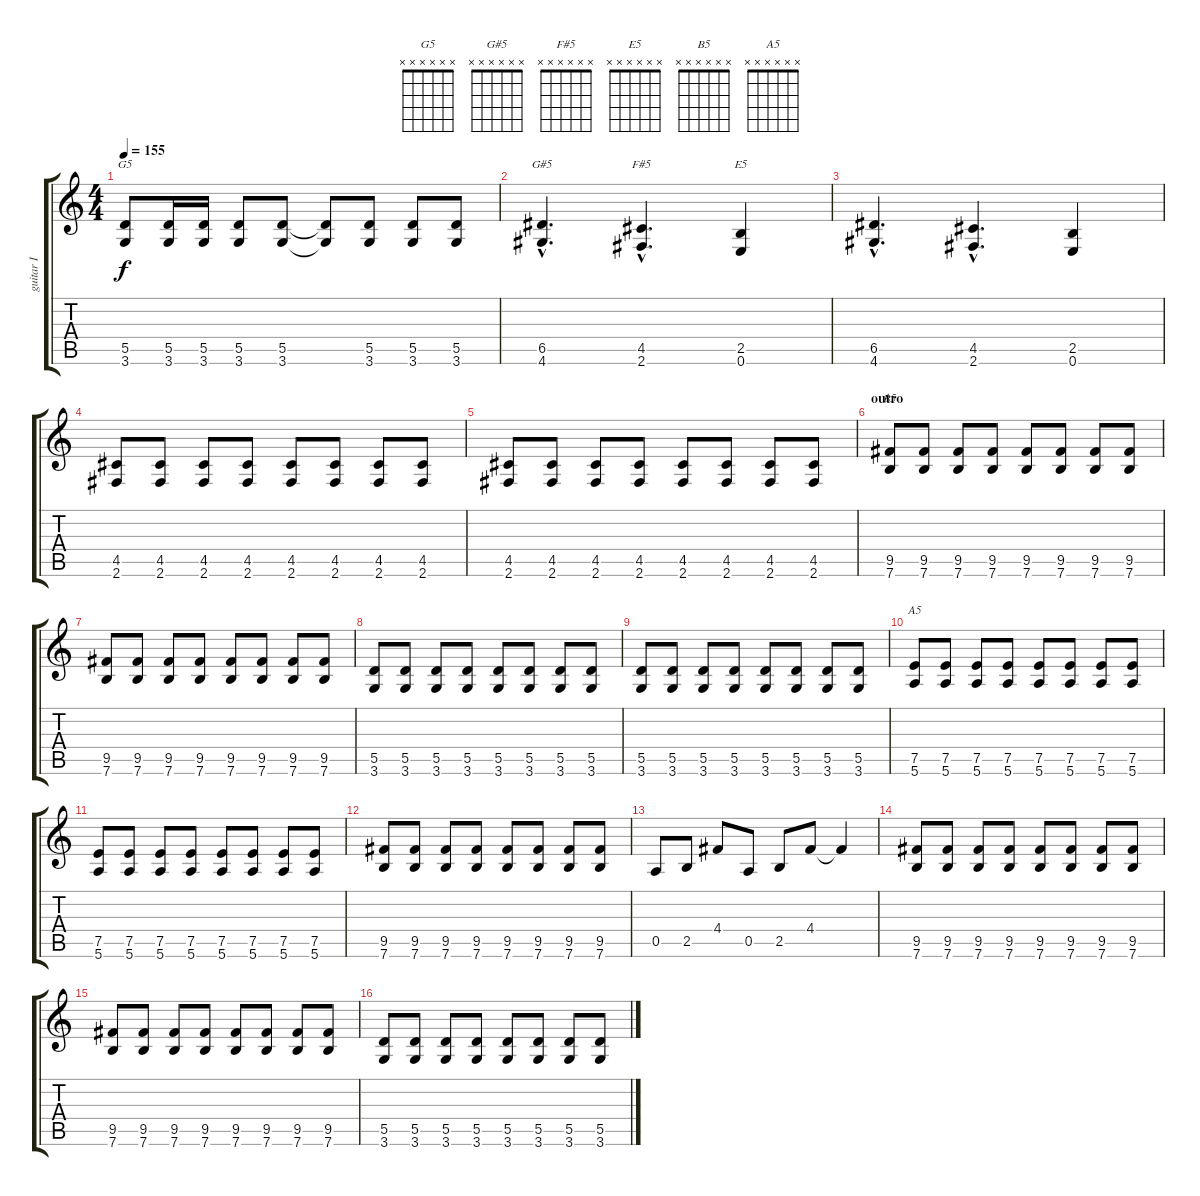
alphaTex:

\track ("guitar I" "guitar I") {instrument distortionguitar}
\staff {score tabs}
\tuning (E4 B3 G3 D3 A2 E2) {hide}
\chord ("G5" x x x x x x) {firstfret 0}
\chord ("G#5" x x x x x x) {firstfret 0}
\chord ("F#5" x x x x x x) {firstfret 0}
\chord ("E5" x x x x x x) {firstfret 0}
\chord ("B5" x x x x x x) {firstfret 0}
\chord ("A5" x x x x x x) {firstfret 0}
\ts (4 4)
\tempo 155
\clef g2
\ks c
(5.5 3.6).8{ch "G5" dy f} (5.5 3.6).16 (5.5 3.6).16 (5.5 3.6).8 (5.5 3.6).8 (5.5{t} 3.6{t}).8 (5.5 3.6).8 (5.5 3.6).8 (5.5 3.6).8 |
(6.5{hac} 4.6{hac}).4{d ch "G#5"} (4.5{hac} 2.6{hac}).4{d ch "F#5"} (2.5 0.6).4{ch "E5"} |
(6.5{hac} 4.6{hac}).4{d} (4.5{hac} 2.6{hac}).4{d} (2.5 0.6).4 |
(4.5 2.6).8 (4.5 2.6).8 (4.5 2.6).8 (4.5 2.6).8 (4.5 2.6).8 (4.5 2.6).8 (4.5 2.6).8 (4.5 2.6).8 |
(4.5 2.6).8 (4.5 2.6).8 (4.5 2.6).8 (4.5 2.6).8 (4.5 2.6).8 (4.5 2.6).8 (4.5 2.6).8 (4.5 2.6).8 |
\section ("" "outro")
(9.5 7.6).8{ch "B5" volume 10} (9.5 7.6).8 (9.5 7.6).8 (9.5 7.6).8 (9.5 7.6).8 (9.5 7.6).8 (9.5 7.6).8 (9.5 7.6).8 |
(9.5 7.6).8 (9.5 7.6).8 (9.5 7.6).8 (9.5 7.6).8 (9.5 7.6).8 (9.5 7.6).8 (9.5 7.6).8 (9.5 7.6).8 |
(5.5 3.6).8 (5.5 3.6).8 (5.5 3.6).8 (5.5 3.6).8 (5.5 3.6).8 (5.5 3.6).8 (5.5 3.6).8 (5.5 3.6).8 |
(5.5 3.6).8 (5.5 3.6).8 (5.5 3.6).8 (5.5 3.6).8 (5.5 3.6).8 (5.5 3.6).8 (5.5 3.6).8 (5.5 3.6).8 |
(7.5 5.6).8{ch "A5"} (7.5 5.6).8 (7.5 5.6).8 (7.5 5.6).8 (7.5 5.6).8 (7.5 5.6).8 (7.5 5.6).8 (7.5 5.6).8 |
(7.5 5.6).8 (7.5 5.6).8 (7.5 5.6).8 (7.5 5.6).8 (7.5 5.6).8 (7.5 5.6).8 (7.5 5.6).8 (7.5 5.6).8 |
(9.5 7.6).8 (9.5 7.6).8 (9.5 7.6).8 (9.5 7.6).8 (9.5 7.6).8 (9.5 7.6).8 (9.5 7.6).8 (9.5 7.6).8 |
0.5.8 2.5.8 4.4.8 0.5.8 2.5.8 4.4.8 4.4{t}.4 |
(9.5 7.6).8{volume 10} (9.5 7.6).8 (9.5 7.6).8 (9.5 7.6).8 (9.5 7.6).8 (9.5 7.6).8 (9.5 7.6).8 (9.5 7.6).8 |
(9.5 7.6).8 (9.5 7.6).8 (9.5 7.6).8 (9.5 7.6).8 (9.5 7.6).8 (9.5 7.6).8 (9.5 7.6).8 (9.5 7.6).8 |
(5.5 3.6).8 (5.5 3.6).8 (5.5 3.6).8 (5.5 3.6).8 (5.5 3.6).8 (5.5 3.6).8 (5.5 3.6).8 (5.5 3.6).8
